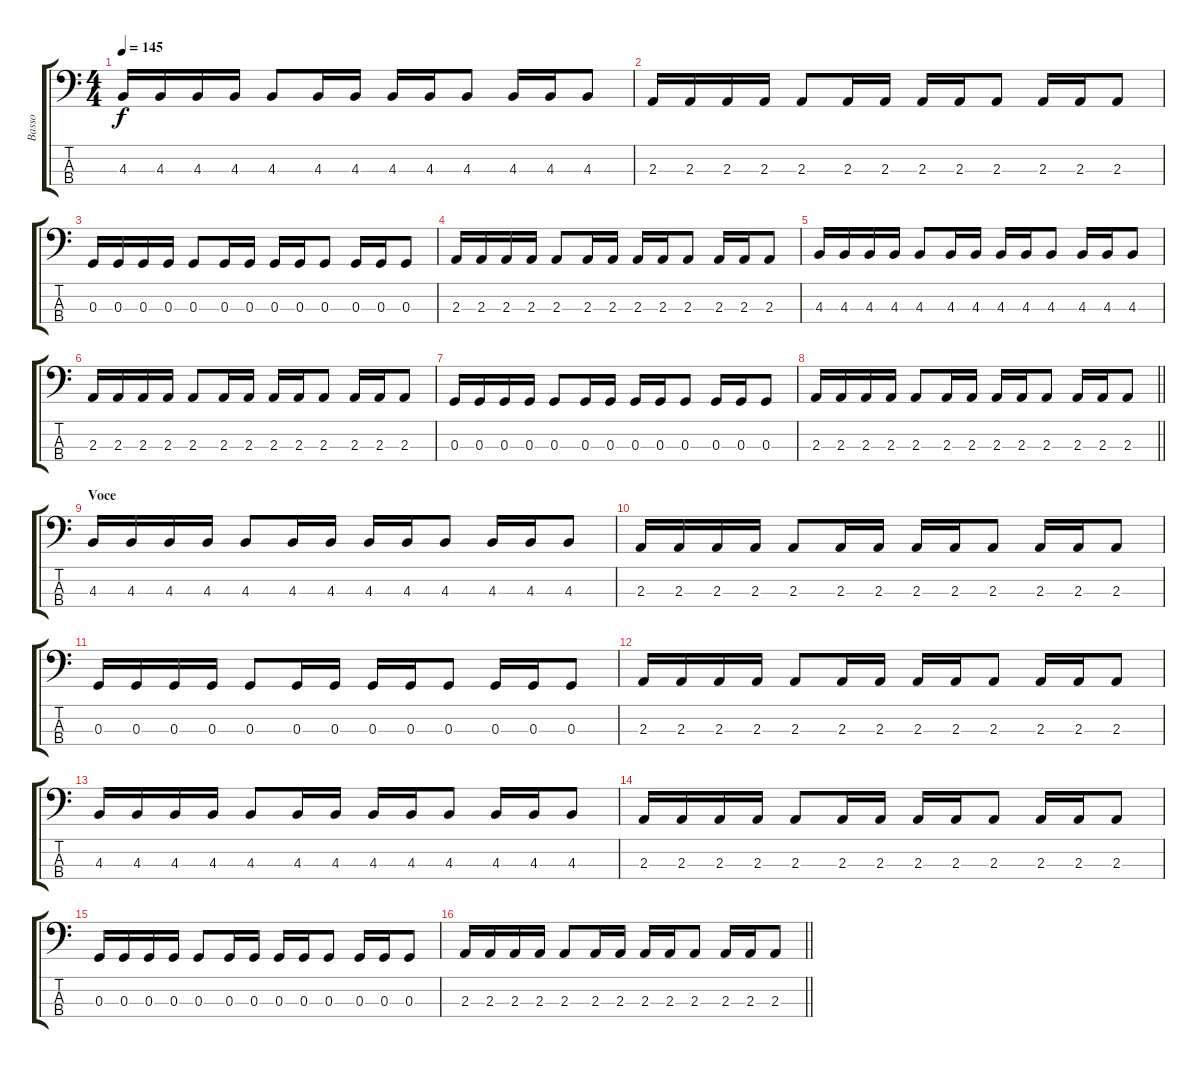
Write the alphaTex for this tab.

\track ("Basso" "Basso") {instrument electricbassfinger}
\staff {score tabs}
\tuning (F2 C2 G1 D1) {hide}
\ts (4 4)
\tempo 145
\clef f4
\ks c
4.3.16{dy f} 4.3.16 4.3.16 4.3.16 4.3.8 4.3.16 4.3.16 4.3.16 4.3.16 4.3.8 4.3.16 4.3.16 4.3.8 |
2.3.16 2.3.16 2.3.16 2.3.16 2.3.8 2.3.16 2.3.16 2.3.16 2.3.16 2.3.8 2.3.16 2.3.16 2.3.8 |
0.3.16 0.3.16 0.3.16 0.3.16 0.3.8 0.3.16 0.3.16 0.3.16 0.3.16 0.3.8 0.3.16 0.3.16 0.3.8 |
2.3.16 2.3.16 2.3.16 2.3.16 2.3.8 2.3.16 2.3.16 2.3.16 2.3.16 2.3.8 2.3.16 2.3.16 2.3.8 |
4.3.16 4.3.16 4.3.16 4.3.16 4.3.8 4.3.16 4.3.16 4.3.16 4.3.16 4.3.8 4.3.16 4.3.16 4.3.8 |
2.3.16 2.3.16 2.3.16 2.3.16 2.3.8 2.3.16 2.3.16 2.3.16 2.3.16 2.3.8 2.3.16 2.3.16 2.3.8 |
0.3.16 0.3.16 0.3.16 0.3.16 0.3.8 0.3.16 0.3.16 0.3.16 0.3.16 0.3.8 0.3.16 0.3.16 0.3.8 |
\barLineRight lightlight
2.3.16 2.3.16 2.3.16 2.3.16 2.3.8 2.3.16 2.3.16 2.3.16 2.3.16 2.3.8 2.3.16 2.3.16 2.3.8 |
\section ("" "Voce")
4.3.16 4.3.16 4.3.16 4.3.16 4.3.8 4.3.16 4.3.16 4.3.16 4.3.16 4.3.8 4.3.16 4.3.16 4.3.8 |
2.3.16 2.3.16 2.3.16 2.3.16 2.3.8 2.3.16 2.3.16 2.3.16 2.3.16 2.3.8 2.3.16 2.3.16 2.3.8 |
0.3.16 0.3.16 0.3.16 0.3.16 0.3.8 0.3.16 0.3.16 0.3.16 0.3.16 0.3.8 0.3.16 0.3.16 0.3.8 |
2.3.16 2.3.16 2.3.16 2.3.16 2.3.8 2.3.16 2.3.16 2.3.16 2.3.16 2.3.8 2.3.16 2.3.16 2.3.8 |
4.3.16 4.3.16 4.3.16 4.3.16 4.3.8 4.3.16 4.3.16 4.3.16 4.3.16 4.3.8 4.3.16 4.3.16 4.3.8 |
2.3.16 2.3.16 2.3.16 2.3.16 2.3.8 2.3.16 2.3.16 2.3.16 2.3.16 2.3.8 2.3.16 2.3.16 2.3.8 |
0.3.16 0.3.16 0.3.16 0.3.16 0.3.8 0.3.16 0.3.16 0.3.16 0.3.16 0.3.8 0.3.16 0.3.16 0.3.8 |
\barLineRight lightlight
2.3.16 2.3.16 2.3.16 2.3.16 2.3.8 2.3.16 2.3.16 2.3.16 2.3.16 2.3.8 2.3.16 2.3.16 2.3.8
